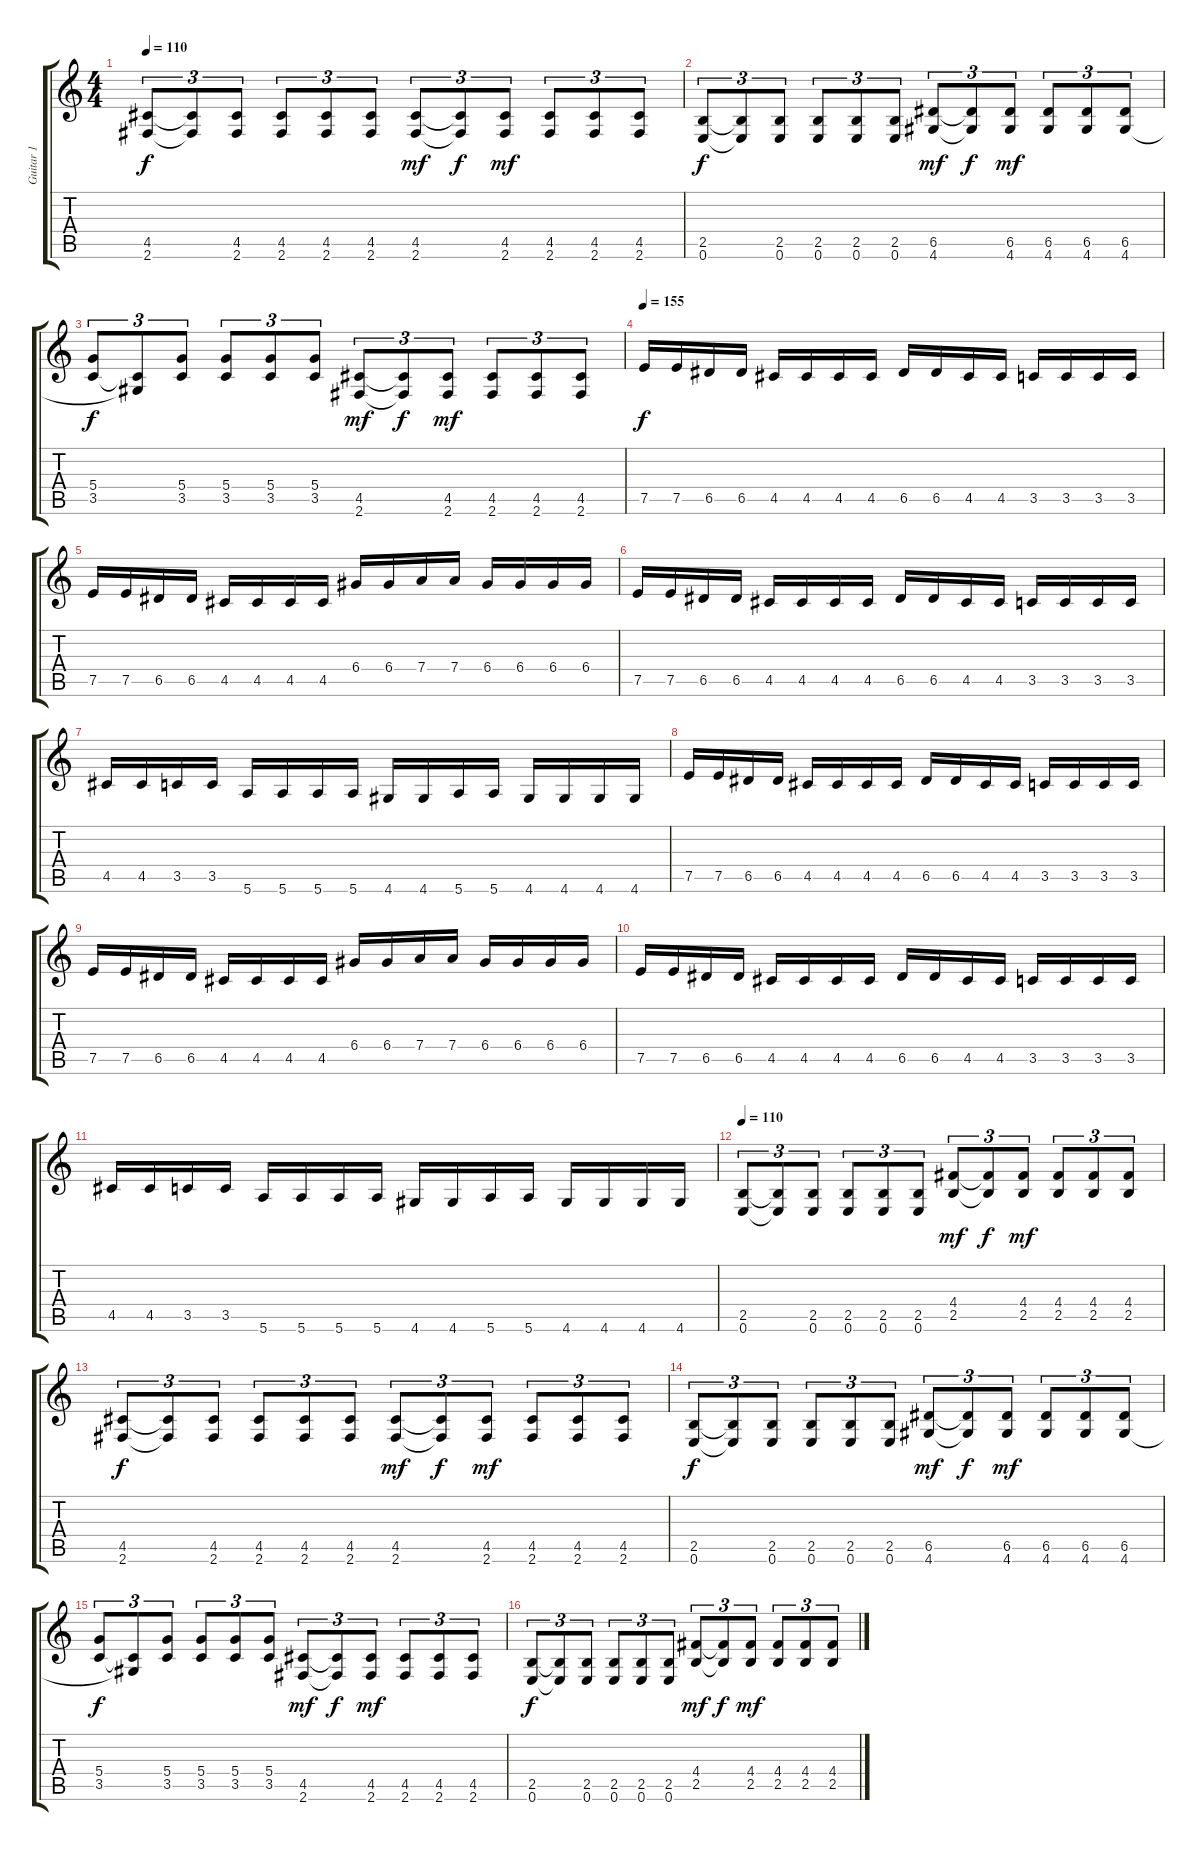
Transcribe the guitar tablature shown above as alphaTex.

\track ("Guitar 1" "Guitar 1") {instrument distortionguitar}
\staff {score tabs}
\tuning (E4 B3 G3 D3 A2 E2) {hide}
\ts (4 4)
\tempo 110
\clef g2
\ks c
(4.5 2.6).8{tu (3 2) dy f} (4.5{t} 2.6{t}).8{tu (3 2)} (4.5 2.6).8{tu (3 2)} (4.5 2.6).8{tu (3 2)} (4.5 2.6).8{tu (3 2)} (4.5 2.6).8{tu (3 2)} (4.5 2.6).8{tu (3 2) dy mf} (4.5{t} 2.6{t}).8{tu (3 2) dy f} (4.5 2.6).8{tu (3 2) dy mf} (4.5 2.6).8{tu (3 2)} (4.5 2.6).8{tu (3 2)} (4.5 2.6).8{tu (3 2)} |
(2.5 0.6).8{tu (3 2) dy f} (2.5{t} 0.6{t}).8{tu (3 2)} (2.5 0.6).8{tu (3 2)} (2.5 0.6).8{tu (3 2)} (2.5 0.6).8{tu (3 2)} (2.5 0.6).8{tu (3 2)} (6.5 4.6).8{tu (3 2) dy mf} (6.5{t} 4.6{t}).8{tu (3 2) dy f} (6.5 4.6).8{tu (3 2) dy mf} (6.5 4.6).8{tu (3 2)} (6.5 4.6).8{tu (3 2)} (6.5 4.6).8{tu (3 2)} |
(5.4 3.5).8{tu (3 2) dy f} (3.5{t} 4.6{t}).8{tu (3 2)} (5.4 3.5).8{tu (3 2)} (5.4 3.5).8{tu (3 2)} (5.4 3.5).8{tu (3 2)} (5.4 3.5).8{tu (3 2)} (4.5 2.6).8{tu (3 2) dy mf} (4.5{t} 2.6{t}).8{tu (3 2) dy f} (4.5 2.6).8{tu (3 2) dy mf} (4.5 2.6).8{tu (3 2)} (4.5 2.6).8{tu (3 2)} (4.5 2.6).8{tu (3 2)} |
\tempo 155
7.5.16{dy f} 7.5.16 6.5.16 6.5.16 4.5.16 4.5.16 4.5.16 4.5.16 6.5.16 6.5.16 4.5.16 4.5.16 3.5.16 3.5.16 3.5.16 3.5.16 |
7.5.16 7.5.16 6.5.16 6.5.16 4.5.16 4.5.16 4.5.16 4.5.16 6.4.16 6.4.16 7.4.16 7.4.16 6.4.16 6.4.16 6.4.16 6.4.16 |
7.5.16 7.5.16 6.5.16 6.5.16 4.5.16 4.5.16 4.5.16 4.5.16 6.5.16 6.5.16 4.5.16 4.5.16 3.5.16 3.5.16 3.5.16 3.5.16 |
4.5.16 4.5.16 3.5.16 3.5.16 5.6.16 5.6.16 5.6.16 5.6.16 4.6.16 4.6.16 5.6.16 5.6.16 4.6.16 4.6.16 4.6.16 4.6.16 |
7.5.16 7.5.16 6.5.16 6.5.16 4.5.16 4.5.16 4.5.16 4.5.16 6.5.16 6.5.16 4.5.16 4.5.16 3.5.16 3.5.16 3.5.16 3.5.16 |
7.5.16 7.5.16 6.5.16 6.5.16 4.5.16 4.5.16 4.5.16 4.5.16 6.4.16 6.4.16 7.4.16 7.4.16 6.4.16 6.4.16 6.4.16 6.4.16 |
7.5.16 7.5.16 6.5.16 6.5.16 4.5.16 4.5.16 4.5.16 4.5.16 6.5.16 6.5.16 4.5.16 4.5.16 3.5.16 3.5.16 3.5.16 3.5.16 |
4.5.16 4.5.16 3.5.16 3.5.16 5.6.16 5.6.16 5.6.16 5.6.16 4.6.16 4.6.16 5.6.16 5.6.16 4.6.16 4.6.16 4.6.16 4.6.16 |
\tempo 110
(2.5 0.6).8{tu (3 2)} (2.5{t} 0.6{t}).8{tu (3 2)} (2.5 0.6).8{tu (3 2)} (2.5 0.6).8{tu (3 2)} (2.5 0.6).8{tu (3 2)} (2.5 0.6).8{tu (3 2)} (4.4 2.5).8{tu (3 2) dy mf} (4.4{t} 2.5{t}).8{tu (3 2) dy f} (4.4 2.5).8{tu (3 2) dy mf} (4.4 2.5).8{tu (3 2)} (4.4 2.5).8{tu (3 2)} (4.4 2.5).8{tu (3 2)} |
(4.5 2.6).8{tu (3 2) dy f} (4.5{t} 2.6{t}).8{tu (3 2)} (4.5 2.6).8{tu (3 2)} (4.5 2.6).8{tu (3 2)} (4.5 2.6).8{tu (3 2)} (4.5 2.6).8{tu (3 2)} (4.5 2.6).8{tu (3 2) dy mf} (4.5{t} 2.6{t}).8{tu (3 2) dy f} (4.5 2.6).8{tu (3 2) dy mf} (4.5 2.6).8{tu (3 2)} (4.5 2.6).8{tu (3 2)} (4.5 2.6).8{tu (3 2)} |
(2.5 0.6).8{tu (3 2) dy f} (2.5{t} 0.6{t}).8{tu (3 2)} (2.5 0.6).8{tu (3 2)} (2.5 0.6).8{tu (3 2)} (2.5 0.6).8{tu (3 2)} (2.5 0.6).8{tu (3 2)} (6.5 4.6).8{tu (3 2) dy mf} (6.5{t} 4.6{t}).8{tu (3 2) dy f} (6.5 4.6).8{tu (3 2) dy mf} (6.5 4.6).8{tu (3 2)} (6.5 4.6).8{tu (3 2)} (6.5 4.6).8{tu (3 2)} |
(5.4 3.5).8{tu (3 2) dy f} (3.5{t} 4.6{t}).8{tu (3 2)} (5.4 3.5).8{tu (3 2)} (5.4 3.5).8{tu (3 2)} (5.4 3.5).8{tu (3 2)} (5.4 3.5).8{tu (3 2)} (4.5 2.6).8{tu (3 2) dy mf} (4.5{t} 2.6{t}).8{tu (3 2) dy f} (4.5 2.6).8{tu (3 2) dy mf} (4.5 2.6).8{tu (3 2)} (4.5 2.6).8{tu (3 2)} (4.5 2.6).8{tu (3 2)} |
(2.5 0.6).8{tu (3 2) dy f} (2.5{t} 0.6{t}).8{tu (3 2)} (2.5 0.6).8{tu (3 2)} (2.5 0.6).8{tu (3 2)} (2.5 0.6).8{tu (3 2)} (2.5 0.6).8{tu (3 2)} (4.4 2.5).8{tu (3 2) dy mf} (4.4{t} 2.5{t}).8{tu (3 2) dy f} (4.4 2.5).8{tu (3 2) dy mf} (4.4 2.5).8{tu (3 2)} (4.4 2.5).8{tu (3 2)} (4.4 2.5).8{tu (3 2)}
